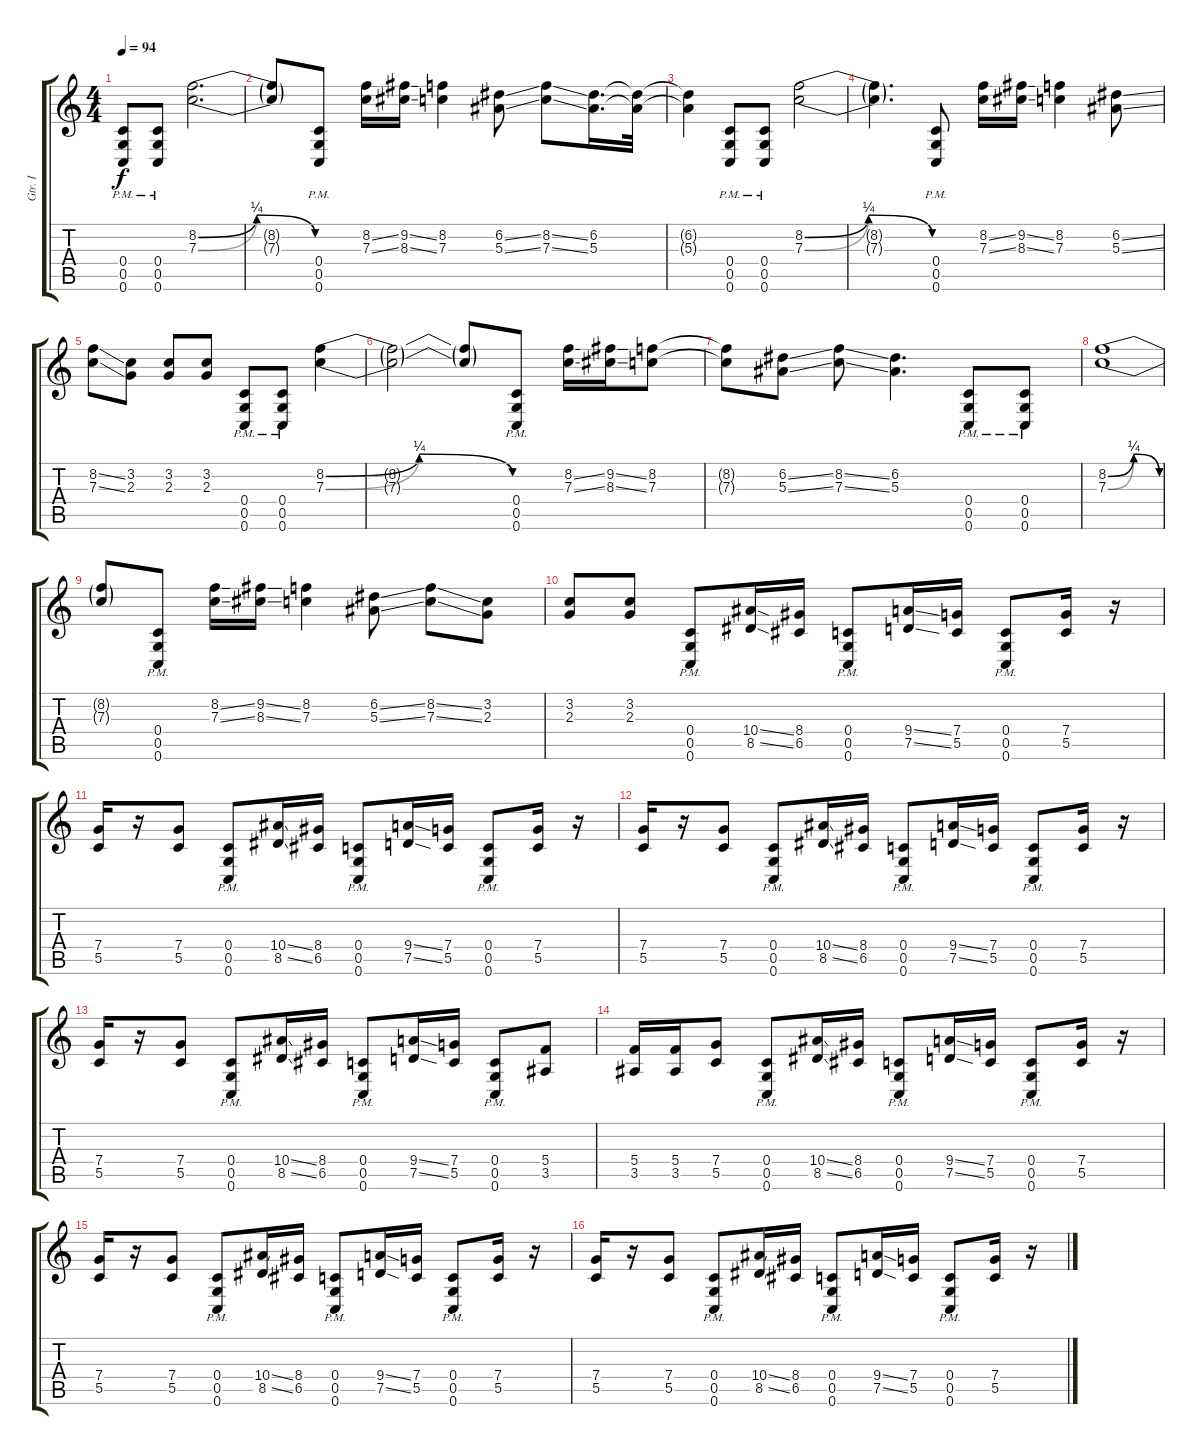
\track ("Gtr. I" "Gtr. I") {instrument overdrivenguitar}
\staff {score tabs}
\tuning (D4 A3 F3 C3 G2 C2) {hide}
\ts (4 4)
\tempo 94
\clef g2
\ks c
(0.4{pm} 0.5{pm} 0.6{pm}).8{dy f} (0.4{pm} 0.5{pm} 0.6{pm}).8 (8.2{be (bendrelease 0 0 15 1 45 1 60 0)} 7.3{be (bendrelease 0 0 15 1 45 1 60 0)}).2{d} |
(8.2{t} 7.3{t}).8 (0.4{pm} 0.5{pm} 0.6{pm}).8 (8.2{ss} 7.3{ss}).16 (9.2{ss} 8.3{ss}).16 (8.2 7.3).4 (6.2{ss} 5.3{ss}).8 (8.2{ss} 7.3{ss}).8 (6.2 5.3).16{d} (6.2{t} 5.3{t}).32 |
(6.2{t} 5.3{t}).4 (0.4{pm} 0.5{pm} 0.6{pm}).8 (0.4{pm} 0.5{pm} 0.6{pm}).8 (8.2{be (bendrelease 0 0 15 1 45 1 60 0)} 7.3{be (bendrelease 0 0 15 1 45 1 60 0)}).2 |
(8.2{t} 7.3{t}).4{d} (0.4{pm} 0.5{pm} 0.6{pm}).8 (8.2{ss} 7.3{ss}).16 (9.2{ss} 8.3{ss}).16 (8.2 7.3).4 (6.2{ss} 5.3{ss}).8 |
(8.2{ss} 7.3{ss}).8 (3.2 2.3).8 (3.2 2.3).8 (3.2 2.3).8 (0.4{pm} 0.5{pm} 0.6{pm}).8 (0.4{pm} 0.5{pm} 0.6{pm}).8 (8.2{be (bendrelease 0 0 15 1 45 1 60 0)} 7.3{be (bendrelease 0 0 15 1 45 1 60 0)}).4 |
(8.2{t} 7.3{t}).2 (8.2{t} 7.3{t}).8 (0.4{pm} 0.5{pm} 0.6{pm}).8 (8.2{ss} 7.3{ss}).16 (9.2{ss} 8.3{ss}).16 (8.2 7.3).8 |
(8.2{t} 7.3{t}).8 (6.2{ss} 5.3{ss}).8 (8.2{ss} 7.3{ss}).8 (6.2 5.3).4{d} (0.4{pm} 0.5{pm} 0.6{pm}).8 (0.4{pm} 0.5{pm} 0.6{pm}).8 |
(8.2{be (bendrelease 0 0 15 1 45 1 60 0)} 7.3{be (bendrelease 0 0 15 1 45 1 60 0)}).1 |
(8.2{t} 7.3{t}).8 (0.4{pm} 0.5{pm} 0.6{pm}).8 (8.2{ss} 7.3{ss}).16 (9.2{ss} 8.3{ss}).16 (8.2 7.3).4 (6.2{ss} 5.3{ss}).8 (8.2{ss} 7.3{ss}).8 (3.2 2.3).8 |
(3.2 2.3).8 (3.2 2.3).8 (0.4{pm} 0.5{pm} 0.6{pm}).8 (10.4{ss} 8.5{ss}).16 (8.4 6.5).16 (0.4{pm} 0.5{pm} 0.6{pm}).8 (9.4{ss} 7.5{ss}).16 (7.4 5.5).16 (0.4{pm} 0.5{pm} 0.6{pm}).8 (7.4 5.5).16 r.16 |
(7.4 5.5).16 r.16 (7.4 5.5).8 (0.4{pm} 0.5{pm} 0.6{pm}).8 (10.4{ss} 8.5{ss}).16 (8.4 6.5).16 (0.4{pm} 0.5{pm} 0.6{pm}).8 (9.4{ss} 7.5{ss}).16 (7.4 5.5).16 (0.4{pm} 0.5{pm} 0.6{pm}).8 (7.4 5.5).16 r.16 |
(7.4 5.5).16 r.16 (7.4 5.5).8 (0.4{pm} 0.5{pm} 0.6{pm}).8 (10.4{ss} 8.5{ss}).16 (8.4 6.5).16 (0.4{pm} 0.5{pm} 0.6{pm}).8 (9.4{ss} 7.5{ss}).16 (7.4 5.5).16 (0.4{pm} 0.5{pm} 0.6{pm}).8 (7.4 5.5).16 r.16 |
(7.4 5.5).16 r.16 (7.4 5.5).8 (0.4{pm} 0.5{pm} 0.6{pm}).8 (10.4{ss} 8.5{ss}).16 (8.4 6.5).16 (0.4{pm} 0.5{pm} 0.6{pm}).8 (9.4{ss} 7.5{ss}).16 (7.4 5.5).16 (0.4{pm} 0.5{pm} 0.6).8 (5.4 3.5).8 |
(5.4 3.5).16 (5.4 3.5).16 (7.4 5.5).8 (0.4{pm} 0.5{pm} 0.6{pm}).8 (10.4{ss} 8.5{ss}).16 (8.4 6.5).16 (0.4{pm} 0.5{pm} 0.6{pm}).8 (9.4{ss} 7.5{ss}).16 (7.4 5.5).16 (0.4{pm} 0.5{pm} 0.6{pm}).8 (7.4 5.5).16 r.16 |
(7.4 5.5).16 r.16 (7.4 5.5).8 (0.4{pm} 0.5{pm} 0.6{pm}).8 (10.4{ss} 8.5{ss}).16 (8.4 6.5).16 (0.4{pm} 0.5{pm} 0.6{pm}).8 (9.4{ss} 7.5{ss}).16 (7.4 5.5).16 (0.4{pm} 0.5{pm} 0.6{pm}).8 (7.4 5.5).16 r.16 |
(7.4 5.5).16 r.16 (7.4 5.5).8 (0.4{pm} 0.5{pm} 0.6{pm}).8 (10.4{ss} 8.5{ss}).16 (8.4 6.5).16 (0.4{pm} 0.5{pm} 0.6{pm}).8 (9.4{ss} 7.5{ss}).16 (7.4 5.5).16 (0.4{pm} 0.5{pm} 0.6{pm}).8 (7.4 5.5).16 r.16
